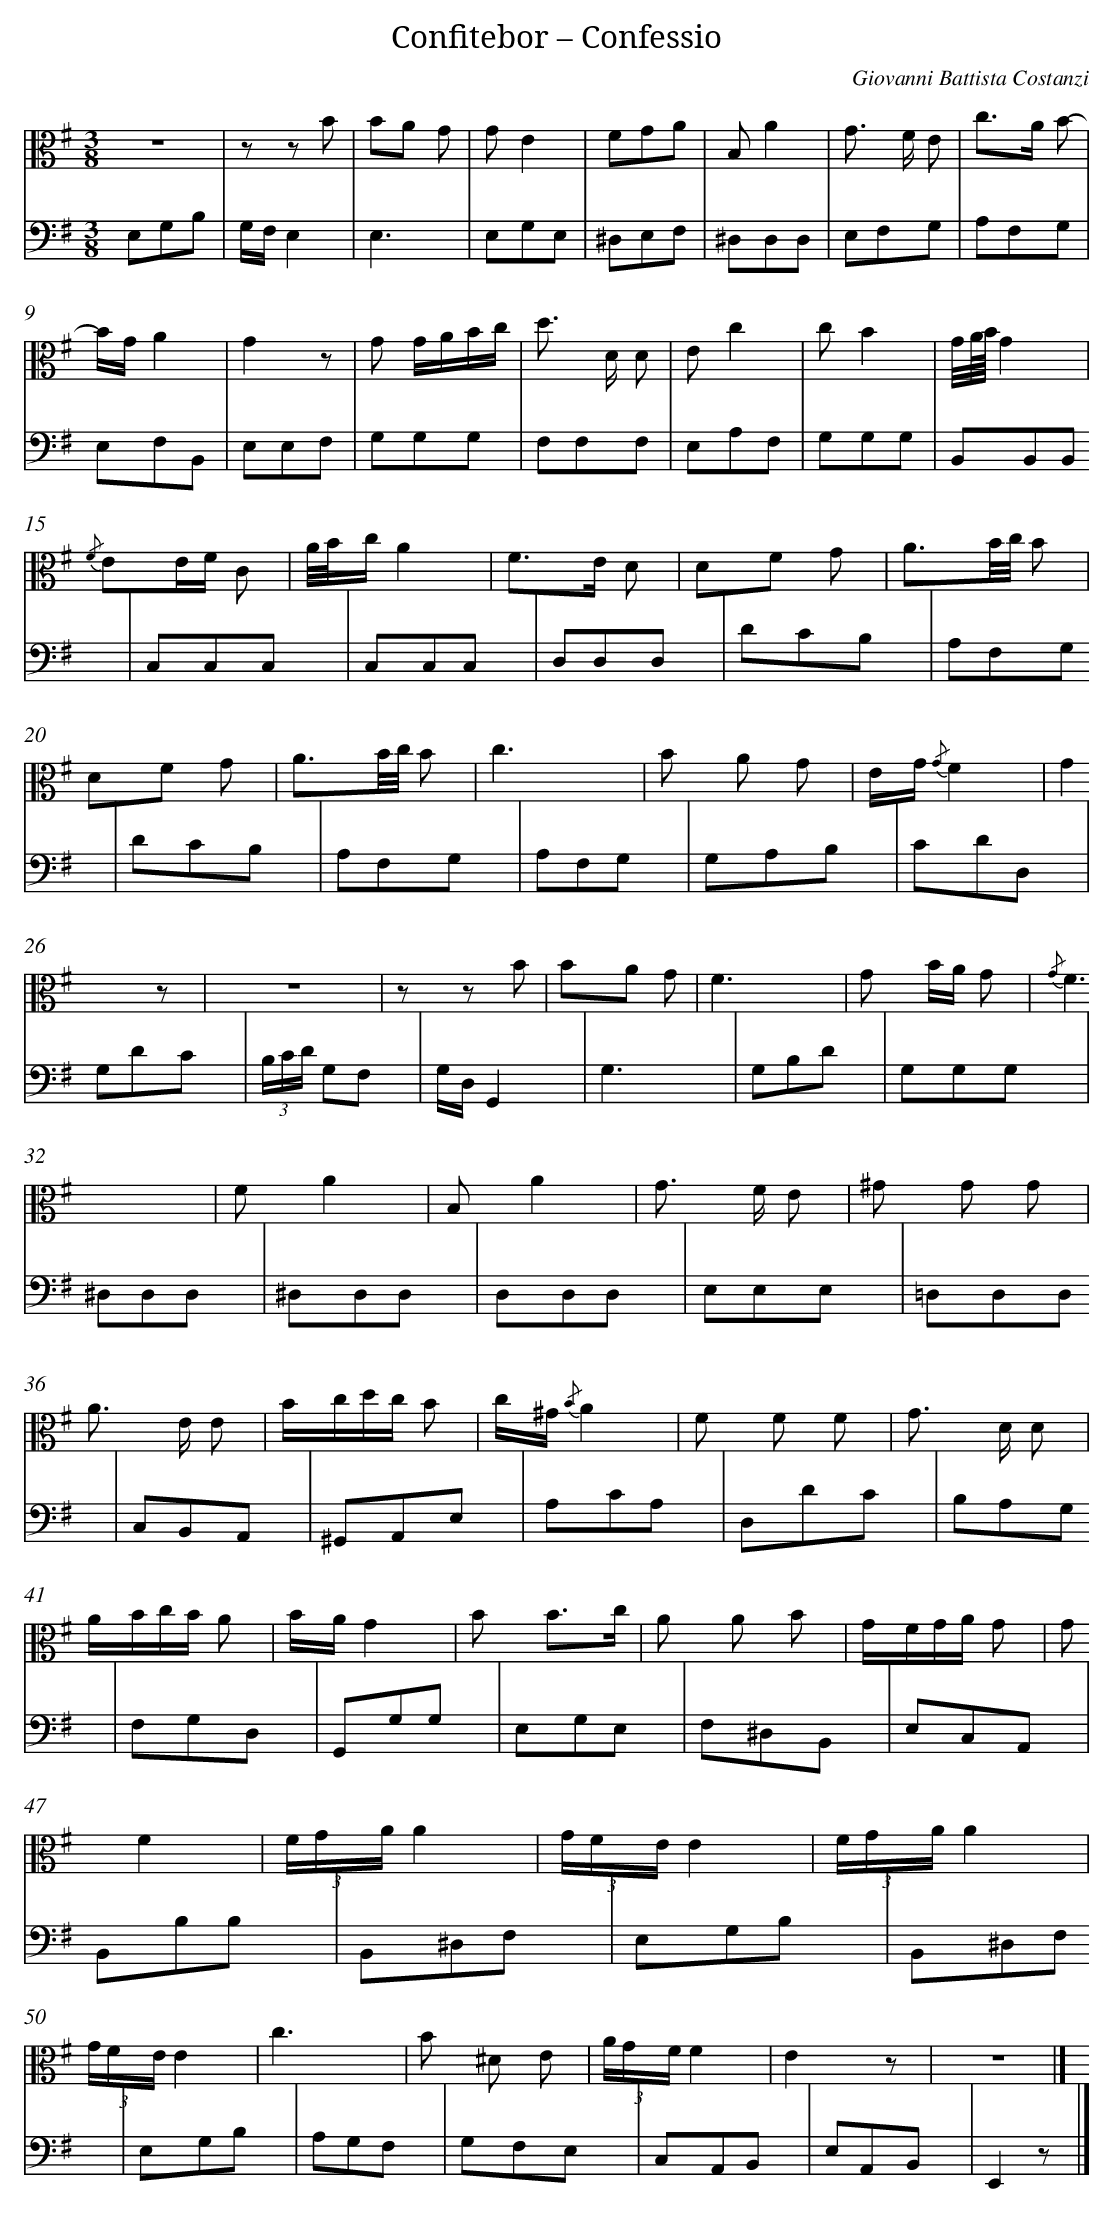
X:1
T: Confitebor – Confessio
C: Giovanni Battista Costanzi
L: 1/4
M: 3/8
V: 1
V: 2 clef=alto
V: 3 clef=bass
V: 4
V: 5 clef=alto
V: 6 clef=tenor
V: 7 clef=bass
V: 8 clef=bass
K: G
[V:1] x3/ |
[V:2] z3/ |
[V:3] x3/ |
[V:4] x3/ |
[V:5] x3/ |
[V:6] x3/ |
[V:7] x3/ |
[V:8] E,/G,/B,/ |
[V:1] x3/ |
[V:2] z/ z/ B/ |
[V:3] x3/ |
[V:4] x3/ |
[V:5] x3/ |
[V:6] x3/ |
[V:7] x3/ |
[V:8] G,//F,//E, |
[V:1] x3/ |
[V:2] B/A/ G/ |
[V:3] x3/ |
[V:4] x3/ |
[V:5] x3/ |
[V:6] x3/ |
[V:7] x3/ |
[V:8] E,3/ |
[V:1] x3/ |
[V:2] G/E |
[V:3] x3/ |
[V:4] x3/ |
[V:5] x3/ |
[V:6] x3/ |
[V:7] x3/ |
[V:8] E,/G,/E,/ |
[V:1] x3/ |
[V:2] F/G/A/ |
[V:3] x3/ |
[V:4] x3/ |
[V:5] x3/ |
[V:6] x3/ |
[V:7] x3/ |
[V:8] ^D,/E,/F,/ |
[V:1] x3/ |
[V:2] B,/A |
[V:3] x3/ |
[V:4] x3/ |
[V:5] x3/ |
[V:6] x3/ |
[V:7] x3/ |
[V:8] ^D,/D,/D,/ |
[V:1] x3/ |
[V:2] G/> F/ E/ |
[V:3] x3/ |
[V:4] x3/ |
[V:5] x3/ |
[V:6] x3/ |
[V:7] x3/ |
[V:8] E,/F,/G,/ |
[V:1] x3/ |
[V:2] c/>A/ B/- |
[V:3] x3/ |
[V:4] x3/ |
[V:5] x3/ |
[V:6] x3/ |
[V:7] x3/ |
[V:8] A,/F,/G,/ |
[V:1] x3/ |
[V:2] B//G//A |
[V:3] x3/ |
[V:4] x3/ |
[V:5] x3/ |
[V:6] x3/ |
[V:7] x3/ |
[V:8] E,/F,/B,,/ |
[V:1] x3/ |
[V:2] Gz/ |
[V:3] x3/ |
[V:4] x3/ |
[V:5] x3/ |
[V:6] x3/ |
[V:7] x3/ |
[V:8] E,/E,/F,/ |
[V:1] x3/ |
[V:2] G/ G//A//B//c// |
[V:3] x3/ |
[V:4] x3/ |
[V:5] x3/ |
[V:6] x3/ |
[V:7] x3/ |
[V:8] G,/G,/G,/ |
[V:1] x3/ |
[V:2] d/> D/ D/ |
[V:3] x3/ |
[V:4] x3/ |
[V:5] x3/ |
[V:6] x3/ |
[V:7] x3/ |
[V:8] F,/F,/F,/ |
[V:1] x3/ |
[V:2] E/c |
[V:3] x3/ |
[V:4] x3/ |
[V:5] x3/ |
[V:6] x3/ |
[V:7] x3/ |
[V:8] E,/A,/F,/ |
[V:1] x3/ |
[V:2] c/B |
[V:3] x3/ |
[V:4] x3/ |
[V:5] x3/ |
[V:6] x3/ |
[V:7] x3/ |
[V:8] G,/G,/G,/ |
[V:1] x3/ |
[V:2] G/8A/16B/16G |
[V:3] x3/ |
[V:4] x3/ |
[V:5] x3/ |
[V:6] x3/ |
[V:7] x3/ |
[V:8] B,,/B,,/B,,/ |
[V:1] x3/ |
[V:2] {/F} E/E//F// C/ |
[V:3] x3/ |
[V:4] x3/ |
[V:5] x3/ |
[V:6] x3/ |
[V:7] x3/ |
[V:8] C,/C,/C,/ |
[V:1] x3/ |
[V:2] A/8B/8c//A |
[V:3] x3/ |
[V:4] x3/ |
[V:5] x3/ |
[V:6] x3/ |
[V:7] x3/ |
[V:8] C,/C,/C,/ |
[V:1] x3/ |
[V:2] F/>E/ D/ |
[V:3] x3/ |
[V:4] x3/ |
[V:5] x3/ |
[V:6] x3/ |
[V:7] x3/ |
[V:8] D,/D,/D,/ |
[V:1] x3/ |
[V:2] D/F/ G/ |
[V:3] x3/ |
[V:4] x3/ |
[V:5] x3/ |
[V:6] x3/ |
[V:7] x3/ |
[V:8] D/C/B,/ |
[V:1] x3/ |
[V:2] A3//B/8c/8 B/ |
[V:3] x3/ |
[V:4] x3/ |
[V:5] x3/ |
[V:6] x3/ |
[V:7] x3/ |
[V:8] A,/F,/G,/ |
[V:1] x3/ |
[V:2] D/F/ G/ |
[V:3] x3/ |
[V:4] x3/ |
[V:5] x3/ |
[V:6] x3/ |
[V:7] x3/ |
[V:8] D/C/B,/ |
[V:1] x3/ |
[V:2] A3//B/8c/8 B/ |
[V:3] x3/ |
[V:4] x3/ |
[V:5] x3/ |
[V:6] x3/ |
[V:7] x3/ |
[V:8] A,/F,/G,/ |
[V:1] x3/ |
[V:2] c3/ |
[V:3] x3/ |
[V:4] x3/ |
[V:5] x3/ |
[V:6] x3/ |
[V:7] x3/ |
[V:8] A,/F,/G,/ |
[V:1] x3/ |
[V:2] B/ A/ G/ |
[V:3] x3/ |
[V:4] x3/ |
[V:5] x3/ |
[V:6] x3/ |
[V:7] x3/ |
[V:8] G,/A,/B,/ |
[V:1] x3/ |
[V:2] E//G// {/G}F |
[V:3] x3/ |
[V:4] x3/ |
[V:5] x3/ |
[V:6] x3/ |
[V:7] x3/ |
[V:8] C/D/D,/ |
[V:1] x3/ |
[V:2] Gz/ |
[V:3] x3/ |
[V:4] x3/ |
[V:5] x3/ |
[V:6] x3/ |
[V:7] x3/ |
[V:8] G,/D/C/ |
[V:1] x3/ |
[V:2] z3/ |
[V:3] x3/ |
[V:4] x3/ |
[V:5] x3/ |
[V:6] x3/ |
[V:7] x3/ |
[V:8] (3B,//C//D// G,/F,/ |
[V:1] x3/ |
[V:2] z/ z/ B/ |
[V:3] x3/ |
[V:4] x3/ |
[V:5] x3/ |
[V:6] x3/ |
[V:7] x3/ |
[V:8] G,//D,//G,, |
[V:1] x3/ |
[V:2] B/A/ G/ |
[V:3] x3/ |
[V:4] x3/ |
[V:5] x3/ |
[V:6] x3/ |
[V:7] x3/ |
[V:8] G,3/ |
[V:1] x3/ |
[V:2] F3/ |
[V:3] x3/ |
[V:4] x3/ |
[V:5] x3/ |
[V:6] x3/ |
[V:7] x3/ |
[V:8] G,/B,/D/ |
[V:1] x3/ |
[V:2] G/ B//A// G/ |
[V:3] x3/ |
[V:4] x3/ |
[V:5] x3/ |
[V:6] x3/ |
[V:7] x3/ |
[V:8] G,/G,/G,/ |
[V:1] x3/ |
[V:2] {/G}F3/ |
[V:3] x3/ |
[V:4] x3/ |
[V:5] x3/ |
[V:6] x3/ |
[V:7] x3/ |
[V:8] ^D,/D,/D,/ |
[V:1] x3/ |
[V:2] F/A |
[V:3] x3/ |
[V:4] x3/ |
[V:5] x3/ |
[V:6] x3/ |
[V:7] x3/ |
[V:8] ^D,/D,/D,/ |
[V:1] x3/ |
[V:2] B,/A |
[V:3] x3/ |
[V:4] x3/ |
[V:5] x3/ |
[V:6] x3/ |
[V:7] x3/ |
[V:8] D,/D,/D,/ |
[V:1] x3/ |
[V:2] G/> F/ E/ |
[V:3] x3/ |
[V:4] x3/ |
[V:5] x3/ |
[V:6] x3/ |
[V:7] x3/ |
[V:8] E,/E,/E,/ |
[V:1] x3/ |
[V:2] ^G/ G/ G/ |
[V:3] x3/ |
[V:4] x3/ |
[V:5] x3/ |
[V:6] x3/ |
[V:7] x3/ |
[V:8] =D,/D,/D,/ |
[V:1] x3/ |
[V:2] A/> E/ E/ |
[V:3] x3/ |
[V:4] x3/ |
[V:5] x3/ |
[V:6] x3/ |
[V:7] x3/ |
[V:8] C,/B,,/A,,/ |
[V:1] x3/ |
[V:2] B//c//d//c// B/ |
[V:3] x3/ |
[V:4] x3/ |
[V:5] x3/ |
[V:6] x3/ |
[V:7] x3/ |
[V:8] ^G,,/A,,/E,/ |
[V:1] x3/ |
[V:2] c//^G// {/B}A |
[V:3] x3/ |
[V:4] x3/ |
[V:5] x3/ |
[V:6] x3/ |
[V:7] x3/ |
[V:8] A,/C/A,/ |
[V:1] x3/ |
[V:2] F/ F/ F/ |
[V:3] x3/ |
[V:4] x3/ |
[V:5] x3/ |
[V:6] x3/ |
[V:7] x3/ |
[V:8] D,/D/C/ |
[V:1] x3/ |
[V:2] G/> D/ D/ |
[V:3] x3/ |
[V:4] x3/ |
[V:5] x3/ |
[V:6] x3/ |
[V:7] x3/ |
[V:8] B,/A,/G,/ |
[V:1] x3/ |
[V:2] A//B//c//B// A/ |
[V:3] x3/ |
[V:4] x3/ |
[V:5] x3/ |
[V:6] x3/ |
[V:7] x3/ |
[V:8] F,/G,/D,/ |
[V:1] x3/ |
[V:2] B//A//G |
[V:3] x3/ |
[V:4] x3/ |
[V:5] x3/ |
[V:6] x3/ |
[V:7] x3/ |
[V:8] G,,/G,/G,/ |
[V:1] x3/ |
[V:2] B/ B3//c// |
[V:3] x3/ |
[V:4] x3/ |
[V:5] x3/ |
[V:6] x3/ |
[V:7] x3/ |
[V:8] E,/G,/E,/ |
[V:1] x3/ |
[V:2] A/ A/ B/ |
[V:3] x3/ |
[V:4] x3/ |
[V:5] x3/ |
[V:6] x3/ |
[V:7] x3/ |
[V:8] F,/^D,/B,,/ |
[V:1] x3/ |
[V:2] G//F//G//A// G/ |
[V:3] x3/ |
[V:4] x3/ |
[V:5] x3/ |
[V:6] x3/ |
[V:7] x3/ |
[V:8] E,/C,/A,,/ |
[V:1] x3/ |
[V:2] G/F |
[V:3] x3/ |
[V:4] x3/ |
[V:5] x3/ |
[V:6] x3/ |
[V:7] x3/ |
[V:8] B,,/B,/B,/ |
[V:1] x3/ |
[V:2] (3F//G//A//A |
[V:3] x3/ |
[V:4] x3/ |
[V:5] x3/ |
[V:6] x3/ |
[V:7] x3/ |
[V:8] B,,/^D,/F,/ |
[V:1] x3/ |
[V:2] (3G//F//E//E |
[V:3] x3/ |
[V:4] x3/ |
[V:5] x3/ |
[V:6] x3/ |
[V:7] x3/ |
[V:8] E,/G,/B,/ |
[V:1] x3/ |
[V:2] (3F//G//A//A |
[V:3] x3/ |
[V:4] x3/ |
[V:5] x3/ |
[V:6] x3/ |
[V:7] x3/ |
[V:8] B,,/^D,/F,/ |
[V:1] x3/ |
[V:2] (3G//F//E//E |
[V:3] x3/ |
[V:4] x3/ |
[V:5] x3/ |
[V:6] x3/ |
[V:7] x3/ |
[V:8] E,/G,/B,/ |
[V:1] x3/ |
[V:2] c3/ |
[V:3] x3/ |
[V:4] x3/ |
[V:5] x3/ |
[V:6] x3/ |
[V:7] x3/ |
[V:8] A,/G,/F,/ |
[V:1] x3/ |
[V:2] B/ ^D/ E/ |
[V:3] x3/ |
[V:4] x3/ |
[V:5] x3/ |
[V:6] x3/ |
[V:7] x3/ |
[V:8] G,/F,/E,/ |
[V:1] x3/ |
[V:2] (3A//G//F//F |
[V:3] x3/ |
[V:4] x3/ |
[V:5] x3/ |
[V:6] x3/ |
[V:7] x3/ |
[V:8] C,/A,,/B,,/ |
[V:1] x3/ |
[V:2] Ez/ |
[V:3] x3/ |
[V:4] x3/ |
[V:5] x3/ |
[V:6] x3/ |
[V:7] x3/ |
[V:8] E,/A,,/B,,/ |
[V:1] x3/ |]
[V:2] z3/ |]
[V:3] x3/ |]
[V:4] x3/ |]
[V:5] x3/ |]
[V:6] x3/ |]
[V:7] x3/ |]
[V:8] E,,z/ |]
